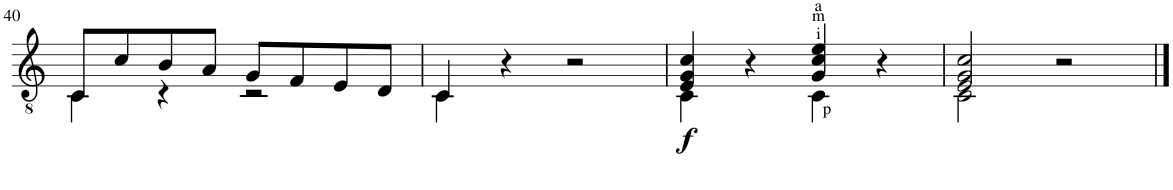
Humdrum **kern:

**kern	**dynam
*part1	*part1
*staff1	*staff1
*I"Guitar	*
*I'Guit.	*
!!LO:PB:g=z
*clefGv2	*
*k[]	*
*M4/4	*
*met(c)	*
=40	=40
*^	*
8C/L	4C\	.
8c/	.	.
8B/	4r	.
8A/J	.	.
8G/L	2r	.
8F/	.	.
8E/	.	.
8D/J	.	.
=41	=41	=41
4C/	4C\	.
4r	2.ryy	.
2r	.	.
=42	=42	=42
!	!	!LO:DY:b
4E/ 4G/ 4c/	4C\	f
4r	4ryy	.
4G/ 4c/ 4e/	4C\	.
4r	4ryy	.
=43	=43	=43
2E/ 2G/ 2c/	2C\	.
2r	2ryy	.
*v	*v	*
==	==
*-	*-
